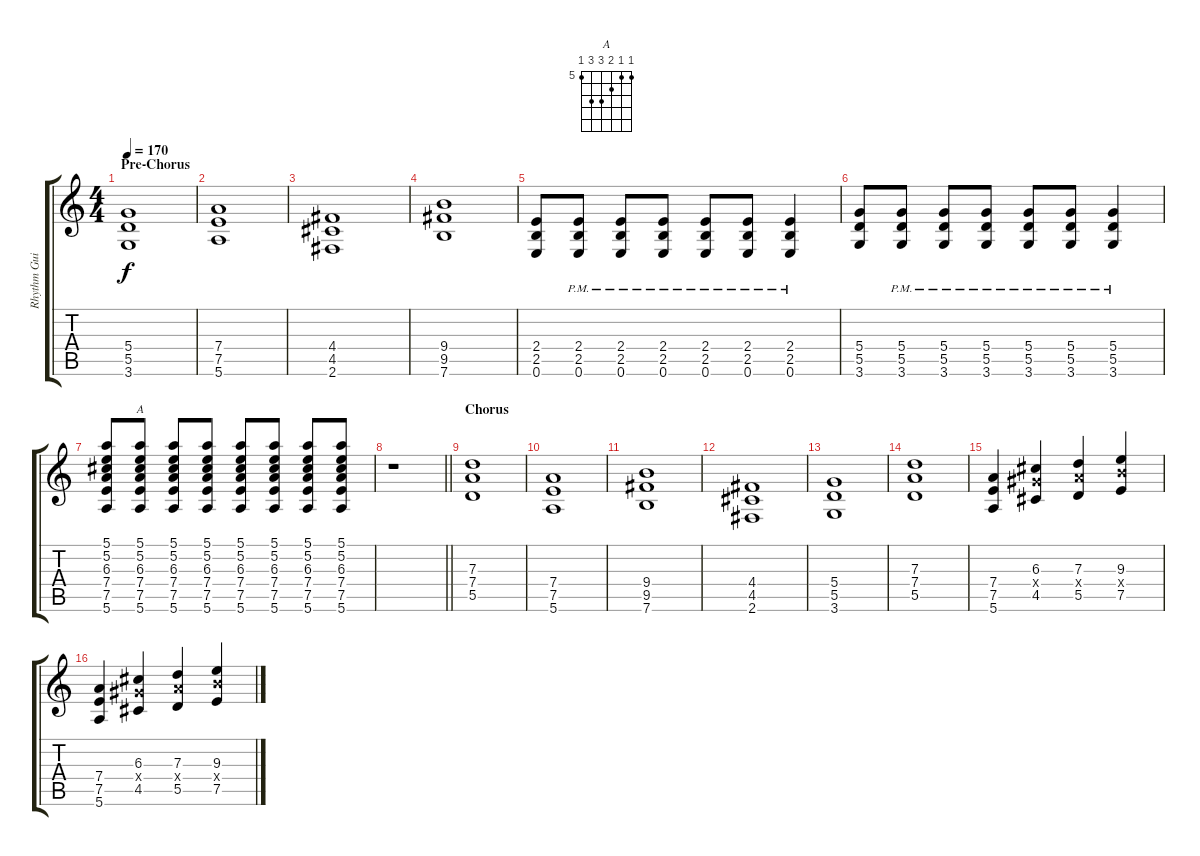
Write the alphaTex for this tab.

\track ("Rhythm Guitar" "Rhythm Gui") {instrument distortionguitar}
\staff {score tabs}
\tuning (E4 B3 G3 D3 A2 E2) {hide}
\chord ("A" 5 5 6 7 7 5) {firstfret 5}
\ts (4 4)
\section ("" "Pre-Chorus")
\tempo 170
\clef g2
\ks c
(5.4 5.5 3.6).1{dy f} |
(7.4 7.5 5.6).1 |
(4.4 4.5 2.6).1 |
(9.4 9.5 7.6).1 |
(2.4 2.5 0.6).8 (2.4{pm} 2.5{pm} 0.6{pm}).8 (2.4{pm} 2.5{pm} 0.6{pm}).8 (2.4{pm} 2.5{pm} 0.6{pm}).8 (2.4{pm} 2.5{pm} 0.6{pm}).8 (2.4{pm} 2.5{pm} 0.6{pm}).8 (2.4{pm} 2.5{pm} 0.6{pm}).4 |
(5.4 5.5 3.6).8 (5.4{pm} 5.5{pm} 3.6{pm}).8 (5.4{pm} 5.5{pm} 3.6{pm}).8 (5.4{pm} 5.5{pm} 3.6{pm}).8 (5.4{pm} 5.5{pm} 3.6{pm}).8 (5.4{pm} 5.5{pm} 3.6{pm}).8 (5.4{pm} 5.5{pm} 3.6{pm}).4 |
(5.1 5.2 6.3 7.4 7.5 5.6).8 (5.1 5.2 6.3 7.4 7.5 5.6).8{ch "A"} (5.1 5.2 6.3 7.4 7.5 5.6).8 (5.1 5.2 6.3 7.4 7.5 5.6).8 (5.1 5.2 6.3 7.4 7.5 5.6).8 (5.1 5.2 6.3 7.4 7.5 5.6).8 (5.1 5.2 6.3 7.4 7.5 5.6).8 (5.1 5.2 6.3 7.4 7.5 5.6).8 |
\barLineRight lightlight
r.1 |
\section ("" "Chorus")
(7.3 7.4 5.5).1 |
(7.4 7.5 5.6).1 |
(9.4 9.5 7.6).1 |
(4.4 4.5 2.6).1 |
(5.4 5.5 3.6).1 |
(7.3 7.4 5.5).1 |
(7.4 7.5 5.6).4 (6.3 6.4{x} 4.5).4 (7.3 7.4{x} 5.5).4 (9.3 9.4{x} 7.5).4 |
(7.4 7.5 5.6).4 (6.3 6.4{x} 4.5).4 (7.3 7.4{x} 5.5).4 (9.3 9.4{x} 7.5).4
